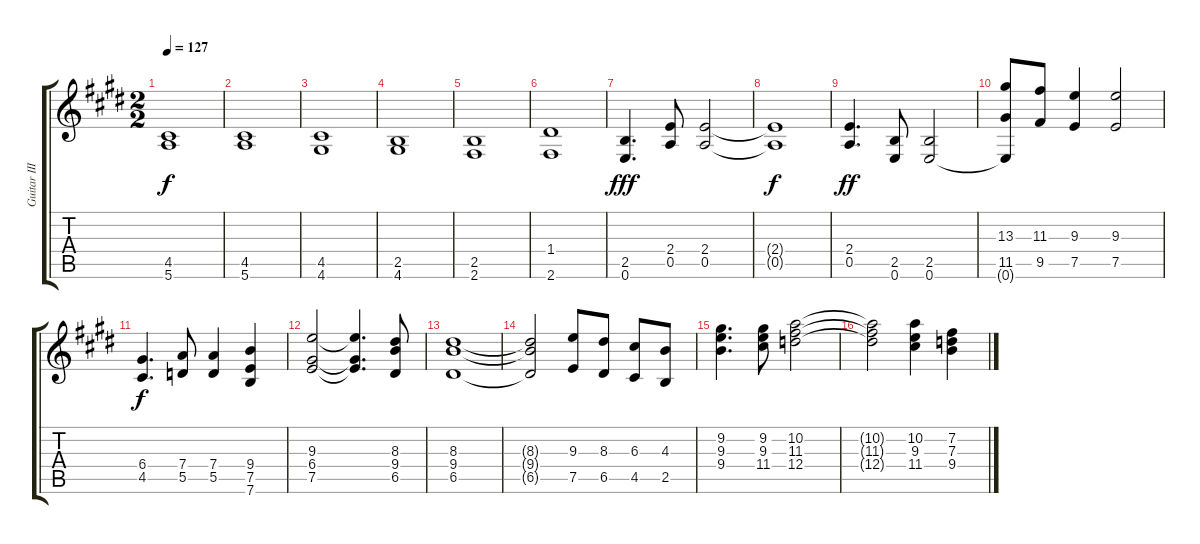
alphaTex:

\track ("Guitar III" "Guitar III") {instrument distortionguitar}
\staff {score tabs}
\tuning (E4 B3 G3 D3 A2 E2) {hide}
\ts (2 2)
\tempo 127
\clef g2
\ks e
(4.5 5.6).1{dy f} |
(4.5 5.6).1 |
(4.5 4.6).1 |
(2.5 4.6).1 |
(2.5 2.6).1 |
(1.4 2.6).1 |
(2.5 0.6).4{d dy fff} (2.4 0.5).8 (2.4 0.5).2 |
(2.4{t} 0.5{t}).1{dy f} |
(2.4 0.5).4{d dy ff} (2.5 0.6).8 (2.5 0.6).2 |
(13.3 11.5 0.6{t}).8 (11.3 9.5).8 (9.3 7.5).4 (9.3 7.5).2 |
(6.4 4.5).4{d dy f} (7.4 5.5).8 (7.4 5.5).4 (9.4 7.5 7.6).4 |
(9.3 6.4 7.5).2 (9.3{t} 6.4{t} 7.5{t}).4{d} (8.3 9.4 6.5).8 |
(8.3 9.4 6.5).1 |
(8.3{t} 9.4{t} 6.5{t}).2 (9.3 7.5).8 (8.3 6.5).8 (6.3 4.5).8 (4.3 2.5).8 |
(9.2 9.3 9.4).4{d} (9.2 9.3 11.4).8 (10.2 11.3 12.4).2 |
(10.2{t} 11.3{t} 12.4{t}).2 (10.2 9.3 11.4).4 (7.2 7.3 9.4).4
